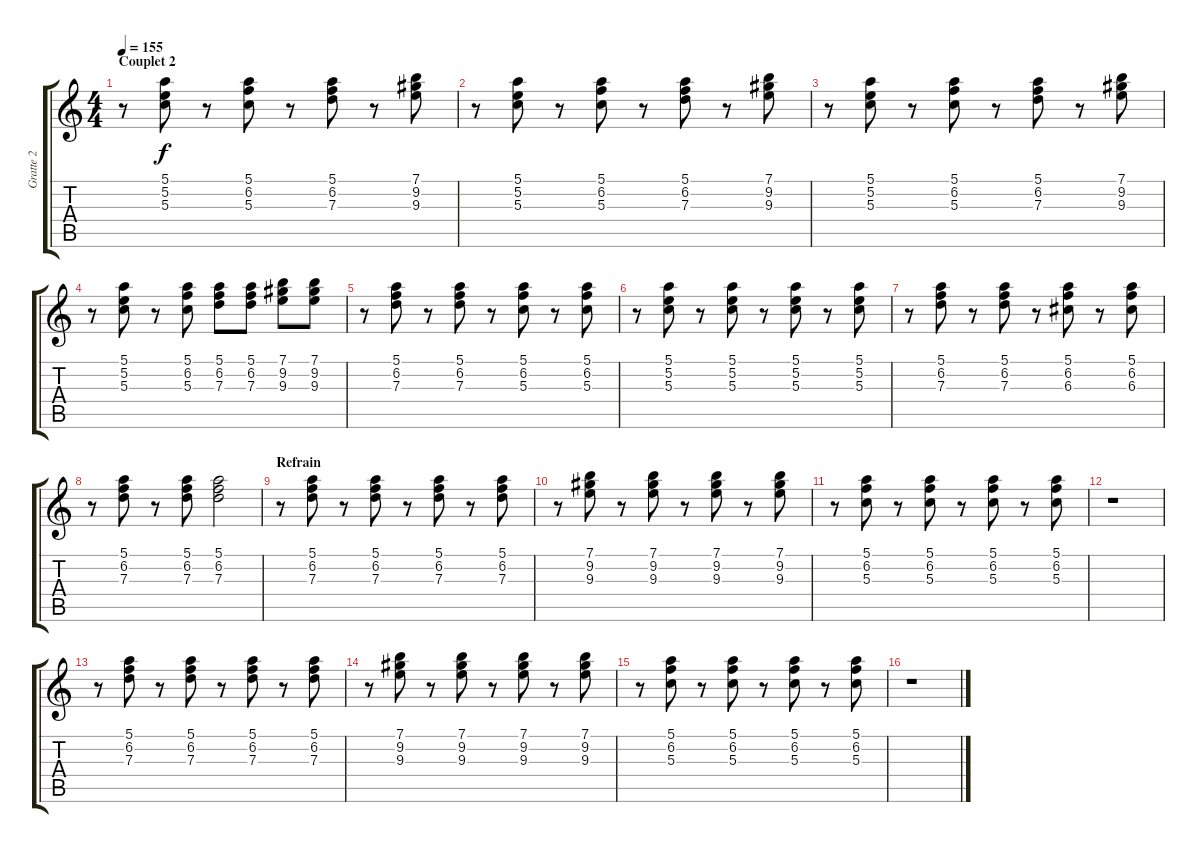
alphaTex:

\track ("Gratte 2" "Gratte 2") {instrument electricguitarmuted}
\staff {score tabs}
\tuning (E4 B3 G3 D3 A2 E2) {hide}
\ts (4 4)
\section ("" "Couplet 2")
\tempo 155
\clef g2
\ks c
r.8{dy f} (5.1 5.2 5.3).8 r.8 (5.1 6.2 5.3).8 r.8 (5.1 6.2 7.3).8 r.8 (7.1 9.2 9.3).8 |
r.8 (5.1 5.2 5.3).8 r.8 (5.1 6.2 5.3).8 r.8 (5.1 6.2 7.3).8 r.8 (7.1 9.2 9.3).8 |
r.8 (5.1 5.2 5.3).8 r.8 (5.1 6.2 5.3).8 r.8 (5.1 6.2 7.3).8 r.8 (7.1 9.2 9.3).8 |
r.8 (5.1 5.2 5.3).8 r.8 (5.1 6.2 5.3).8 (5.1 6.2 7.3).8 (5.1 6.2 7.3).8 (7.1 9.2 9.3).8 (7.1 9.2 9.3).8 |
r.8 (5.1 6.2 7.3).8 r.8 (5.1 6.2 7.3).8 r.8 (5.1 6.2 5.3).8 r.8 (5.1 6.2 5.3).8 |
r.8 (5.1 5.2 5.3).8 r.8 (5.1 5.2 5.3).8 r.8 (5.1 5.2 5.3).8 r.8 (5.1 5.2 5.3).8 |
r.8 (5.1 6.2 7.3).8 r.8 (5.1 6.2 7.3).8 r.8 (5.1 6.2 6.3).8 r.8 (5.1 6.2 6.3).8 |
r.8 (5.1 6.2 7.3).8 r.8 (5.1 6.2 7.3).8 (5.1 6.2 7.3).2 |
\section ("" "Refrain")
r.8 (5.1 6.2 7.3).8 r.8 (5.1 6.2 7.3).8 r.8 (5.1 6.2 7.3).8 r.8 (5.1 6.2 7.3).8 |
r.8 (7.1 9.2 9.3).8 r.8 (7.1 9.2 9.3).8 r.8 (7.1 9.2 9.3).8 r.8 (7.1 9.2 9.3).8 |
r.8 (5.1 6.2 5.3).8 r.8 (5.1 6.2 5.3).8 r.8 (5.1 6.2 5.3).8 r.8 (5.1 6.2 5.3).8 |
r.1 |
r.8 (5.1 6.2 7.3).8 r.8 (5.1 6.2 7.3).8 r.8 (5.1 6.2 7.3).8 r.8 (5.1 6.2 7.3).8 |
r.8 (7.1 9.2 9.3).8 r.8 (7.1 9.2 9.3).8 r.8 (7.1 9.2 9.3).8 r.8 (7.1 9.2 9.3).8 |
r.8 (5.1 6.2 5.3).8 r.8 (5.1 6.2 5.3).8 r.8 (5.1 6.2 5.3).8 r.8 (5.1 6.2 5.3).8 |
r.1
